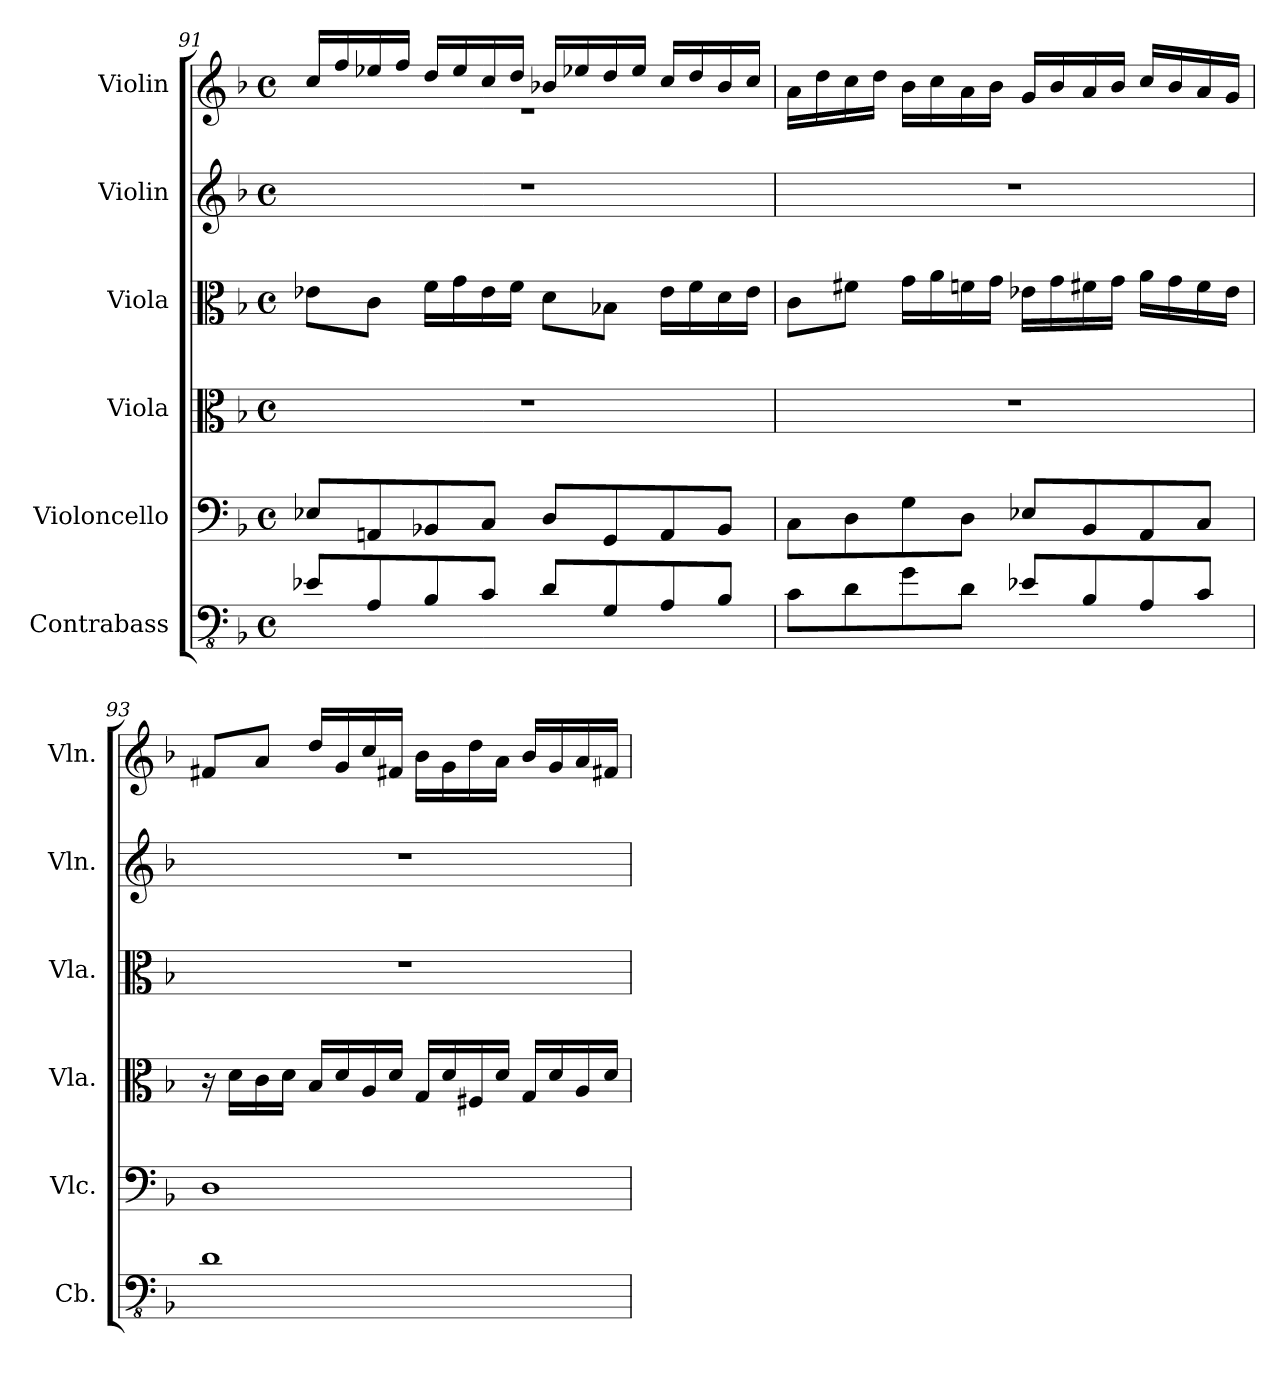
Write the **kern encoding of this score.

**kern	**kern	**kern	**kern	**kern	**kern
*part6	*part5	*part4	*part3	*part2	*part1
*staff6	*staff5	*staff4	*staff3	*staff2	*staff1
*I"Contrabass	*I"Violoncello	*I"Viola	*I"Viola	*I"Violin	*I"Violin
*I'Cb.	*I'Vlc.	*I'Vla.	*I'Vla.	*I'Vln.	*I'Vln.
*clefFv4	*clefF4	*clefC3	*clefC3	*clefG2	*clefG2
*ITrd7c12	*	*	*	*	*
*k[b-]	*k[b-]	*k[b-]	*k[b-]	*k[b-]	*k[b-]
*M4/4	*M4/4	*M4/4	*M4/4	*M4/4	*M4/4
*met(c)	*met(c)	*met(c)	*met(c)	*met(c)	*met(c)
=91	=91	=91	=91	=91	=91
*	*	*	*	*	*^
8EE-X/L	8E-X/L	1r	8e-X\L	1r	16cc/LL	1r
.	.	.	.	.	16ff/	.
8AAA/	8AAn/	.	8c\J	.	16ee-X/	.
.	.	.	.	.	16ff/JJ	.
8BBB-/	8BB-X/	.	16f\LL	.	16dd/LL	.
.	.	.	16g\	.	16ee-/	.
8CC/J	8C/J	.	16e-\	.	16cc/	.
.	.	.	16f\JJ	.	16dd/JJ	.
8DD/L	8D/L	.	8d\L	.	16b-X/LL	.
.	.	.	.	.	16ee-X/	.
8GGG/	8GG/	.	8B-X\J	.	16dd/	.
.	.	.	.	.	16ee-/JJ	.
8AAA/	8AA/	.	16e-\LL	.	16cc/LL	.
.	.	.	16f\	.	16dd/	.
8BBB-/J	8BB-/J	.	16d\	.	16b-/	.
.	.	.	16e-\JJ	.	16cc/JJ	.
*	*	*	*	*	*v	*v
!!LO:LB:g=z
=92	=92	=92	=92	=92	=92
8CC\L	8C\L	1r	8c\L	1r	16a\LL
.	.	.	.	.	16dd\
8DD\	8D\	.	8f#X\J	.	16cc\
.	.	.	.	.	16dd\JJ
8GG\	8G\	.	16g\LL	.	16b-\LL
.	.	.	16a\	.	16cc\
8DD\J	8D\J	.	16fn\	.	16a\
.	.	.	16g\JJ	.	16b-\JJ
8EE-X/L	8E-X/L	.	16e-X\LL	.	16g/LL
.	.	.	16g\	.	16b-/
8BBB-/	8BB-/	.	16f#X\	.	16a/
.	.	.	16g\JJ	.	16b-/JJ
8AAA/	8AA/	.	16a\LL	.	16cc/LL
.	.	.	16g\	.	16b-/
8CC/J	8C/J	.	16f#\	.	16a/
.	.	.	16e-\JJ	.	16g/JJ
=93	=93	=93	=93	=93	=93
1DD	1D	16r	1r	1r	8f#X/L
.	.	16d\LL	.	.	.
.	.	16c\	.	.	8a/J
.	.	16d\JJ	.	.	.
.	.	16B-/LL	.	.	16dd/LL
.	.	16d/	.	.	16g/
.	.	16A/	.	.	16cc/
.	.	16d/JJ	.	.	16f#X/JJ
.	.	16G/LL	.	.	16b-\LL
.	.	16d/	.	.	16g\
.	.	16F#X/	.	.	16dd\
.	.	16d/JJ	.	.	16a\JJ
.	.	16G/LL	.	.	16b-/LL
.	.	16d/	.	.	16g/
.	.	16A/	.	.	16a/
.	.	16d/JJ	.	.	16f#X/JJ
=	=	=	=	=	=
*-	*-	*-	*-	*-	*-
